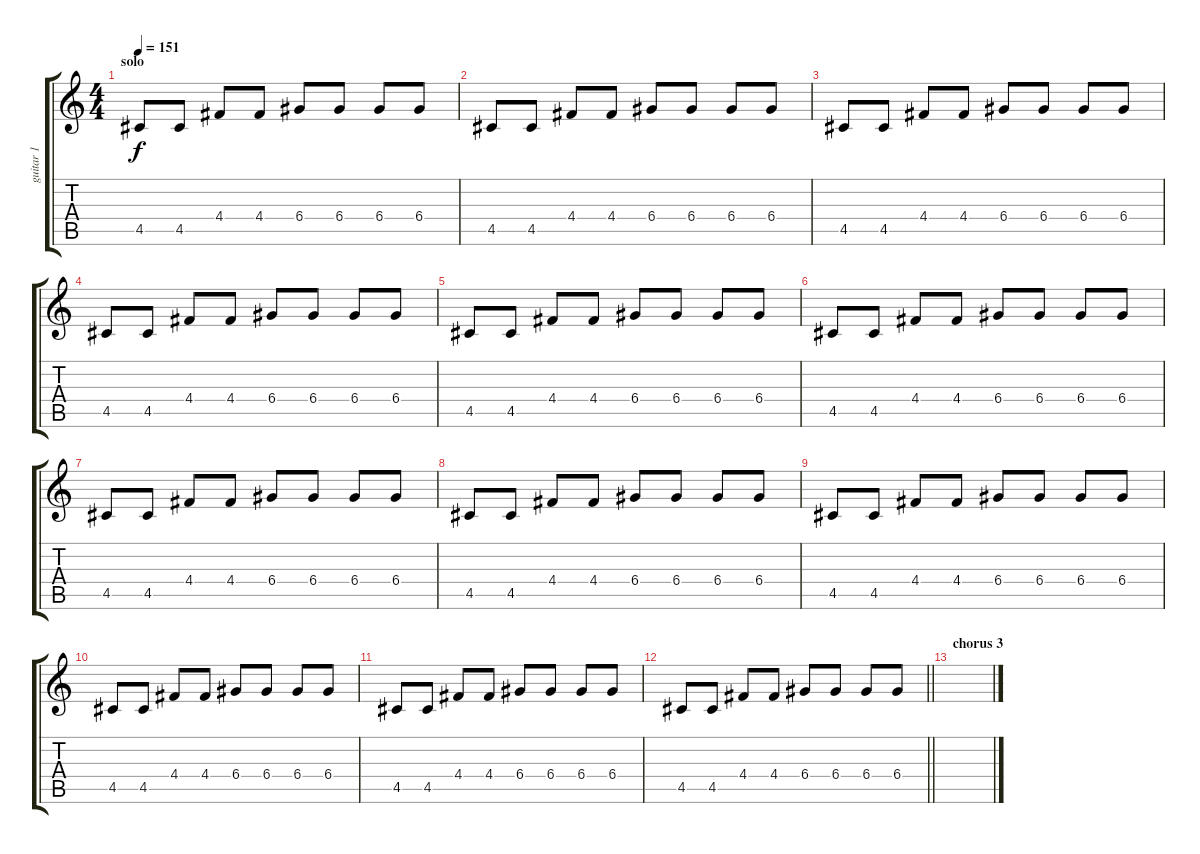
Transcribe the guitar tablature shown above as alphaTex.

\track ("guitar 1" "guitar 1") {instrument overdrivenguitar}
\staff {score tabs}
\tuning (E4 B3 G3 D3 A2 E2) {hide}
\ts (4 4)
\section ("" "solo")
\tempo 151
\clef g2
\ks c
4.5.8{dy f volume 4} 4.5.8 4.4.8 4.4.8 6.4.8 6.4.8 6.4.8 6.4.8 |
4.5.8 4.5.8 4.4.8 4.4.8 6.4.8 6.4.8 6.4.8 6.4.8 |
4.5.8 4.5.8 4.4.8 4.4.8 6.4.8 6.4.8 6.4.8 6.4.8 |
4.5.8 4.5.8 4.4.8 4.4.8 6.4.8 6.4.8 6.4.8 6.4.8 |
4.5.8 4.5.8 4.4.8 4.4.8 6.4.8 6.4.8 6.4.8 6.4.8 |
4.5.8 4.5.8 4.4.8 4.4.8 6.4.8 6.4.8 6.4.8 6.4.8 |
4.5.8 4.5.8 4.4.8 4.4.8 6.4.8 6.4.8 6.4.8 6.4.8 |
4.5.8 4.5.8 4.4.8 4.4.8 6.4.8 6.4.8 6.4.8 6.4.8 |
4.5.8 4.5.8 4.4.8 4.4.8 6.4.8 6.4.8 6.4.8 6.4.8 |
4.5.8 4.5.8 4.4.8 4.4.8 6.4.8 6.4.8 6.4.8 6.4.8 |
4.5.8 4.5.8 4.4.8 4.4.8 6.4.8 6.4.8 6.4.8 6.4.8 |
\barLineRight lightlight
4.5.8 4.5.8 4.4.8 4.4.8 6.4.8 6.4.8 6.4.8 6.4.8 |
\section ("" "chorus 3")
